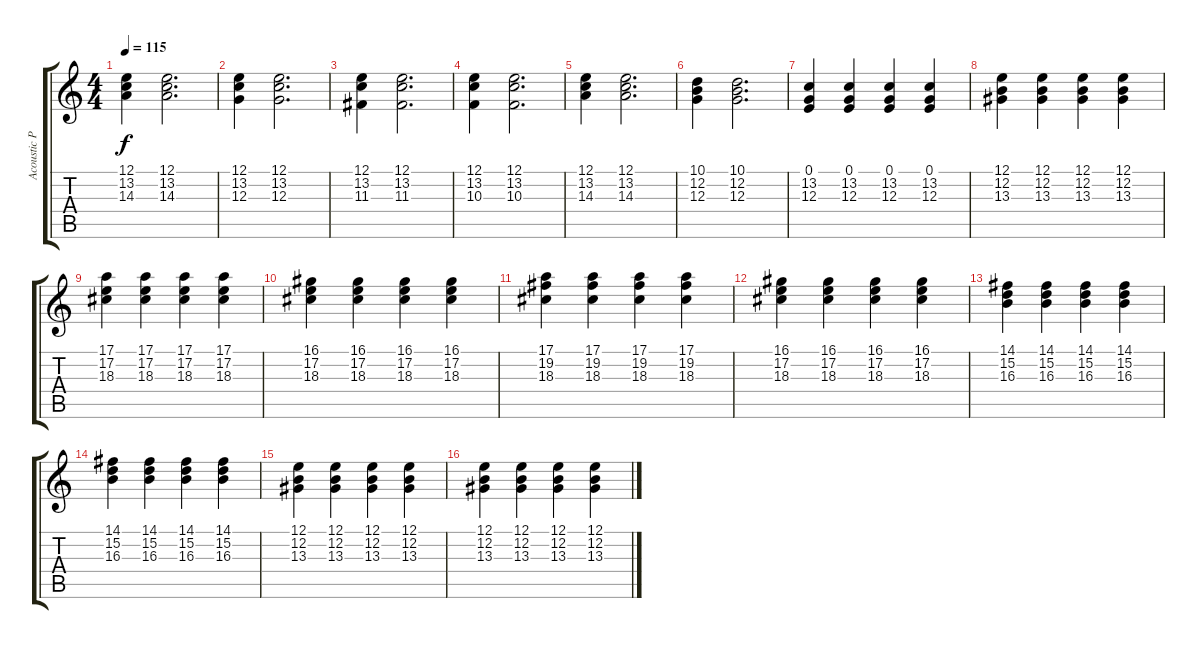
\track ("Acoustic Piano" "Acoustic P") {instrument acousticgrandpiano}
\staff {score tabs}
\tuning (E4 B3 G3 D3 A2 E2) {hide}
\ts (4 4)
\tempo 115
\clef g2
\ks c
(12.1 13.2 14.3).4{dy f} (12.1 13.2 14.3).2{d} |
(12.1 13.2 12.3).4 (12.1 13.2 12.3).2{d} |
(12.1 13.2 11.3).4 (12.1 13.2 11.3).2{d} |
(12.1 13.2 10.3).4 (12.1 13.2 10.3).2{d} |
(12.1 13.2 14.3).4 (12.1 13.2 14.3).2{d} |
(10.1 12.2 12.3).4 (10.1 12.2 12.3).2{d} |
(0.1 13.2 12.3).4 (0.1 13.2 12.3).4 (0.1 13.2 12.3).4 (0.1 13.2 12.3).4 |
(12.1 12.2 13.3).4 (12.1 12.2 13.3).4 (12.1 12.2 13.3).4 (12.1 12.2 13.3).4 |
(17.1 17.2 18.3).4 (17.1 17.2 18.3).4 (17.1 17.2 18.3).4 (17.1 17.2 18.3).4 |
(16.1 17.2 18.3).4 (16.1 17.2 18.3).4 (16.1 17.2 18.3).4 (16.1 17.2 18.3).4 |
(17.1 19.2 18.3).4 (17.1 19.2 18.3).4 (17.1 19.2 18.3).4 (17.1 19.2 18.3).4 |
(16.1 17.2 18.3).4 (16.1 17.2 18.3).4 (16.1 17.2 18.3).4 (16.1 17.2 18.3).4 |
(14.1 15.2 16.3).4 (14.1 15.2 16.3).4 (14.1 15.2 16.3).4 (14.1 15.2 16.3).4 |
(14.1 15.2 16.3).4 (14.1 15.2 16.3).4 (14.1 15.2 16.3).4 (14.1 15.2 16.3).4 |
(12.1 12.2 13.3).4 (12.1 12.2 13.3).4 (12.1 12.2 13.3).4 (12.1 12.2 13.3).4 |
(12.1 12.2 13.3).4 (12.1 12.2 13.3).4 (12.1 12.2 13.3).4 (12.1 12.2 13.3).4
